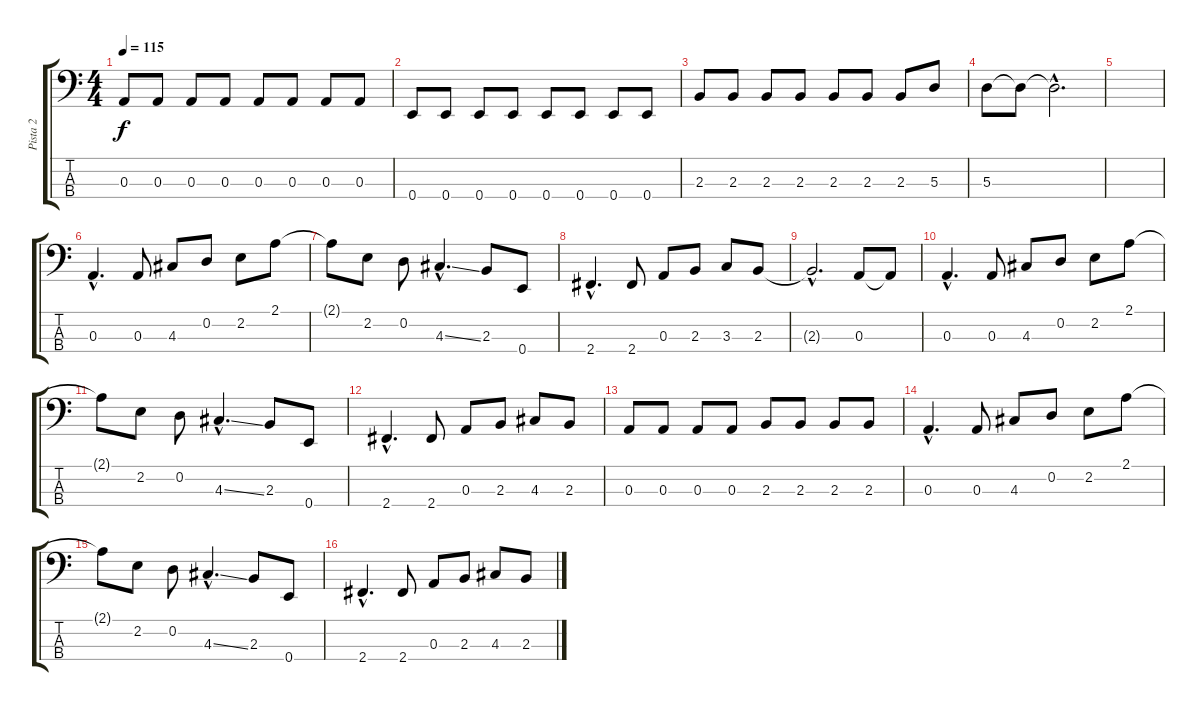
\track ("Pista 2" "Pista 2") {instrument electricbassfinger}
\staff {score tabs}
\tuning (G2 D2 A1 E1) {hide}
\ts (4 4)
\tempo 115
\clef f4
\ks c
0.3.8{dy f} 0.3.8 0.3.8 0.3.8 0.3.8 0.3.8 0.3.8 0.3.8 |
0.4.8 0.4.8 0.4.8 0.4.8 0.4.8 0.4.8 0.4.8 0.4.8 |
2.3.8 2.3.8 2.3.8 2.3.8 2.3.8 2.3.8 2.3.8 5.3.8 |
5.3.8 5.3{t}.8 5.3{hac t}.2{d} |
|
0.3{hac}.4{d} 0.3.8 4.3.8 0.2.8 2.2.8 2.1.8 |
2.1{t}.8 2.2.8 0.2.8 4.3{ss hac}.4{d} 2.3.8 0.4.8 |
2.4{hac}.4{d} 2.4.8 0.3.8 2.3.8 3.3.8 2.3.8 |
2.3{hac t}.2{d} 0.3.8 0.3{t}.8 |
0.3{hac}.4{d} 0.3.8 4.3.8 0.2.8 2.2.8 2.1.8 |
2.1{t}.8 2.2.8 0.2.8 4.3{ss hac}.4{d} 2.3.8 0.4.8 |
2.4{hac}.4{d} 2.4.8 0.3.8 2.3.8 4.3.8 2.3.8 |
0.3.8 0.3.8 0.3.8 0.3.8 2.3.8 2.3.8 2.3.8 2.3.8 |
0.3{hac}.4{d} 0.3.8 4.3.8 0.2.8 2.2.8 2.1.8 |
2.1{t}.8 2.2.8 0.2.8 4.3{ss hac}.4{d} 2.3.8 0.4.8 |
2.4{hac}.4{d} 2.4.8 0.3.8 2.3.8 4.3.8 2.3.8
